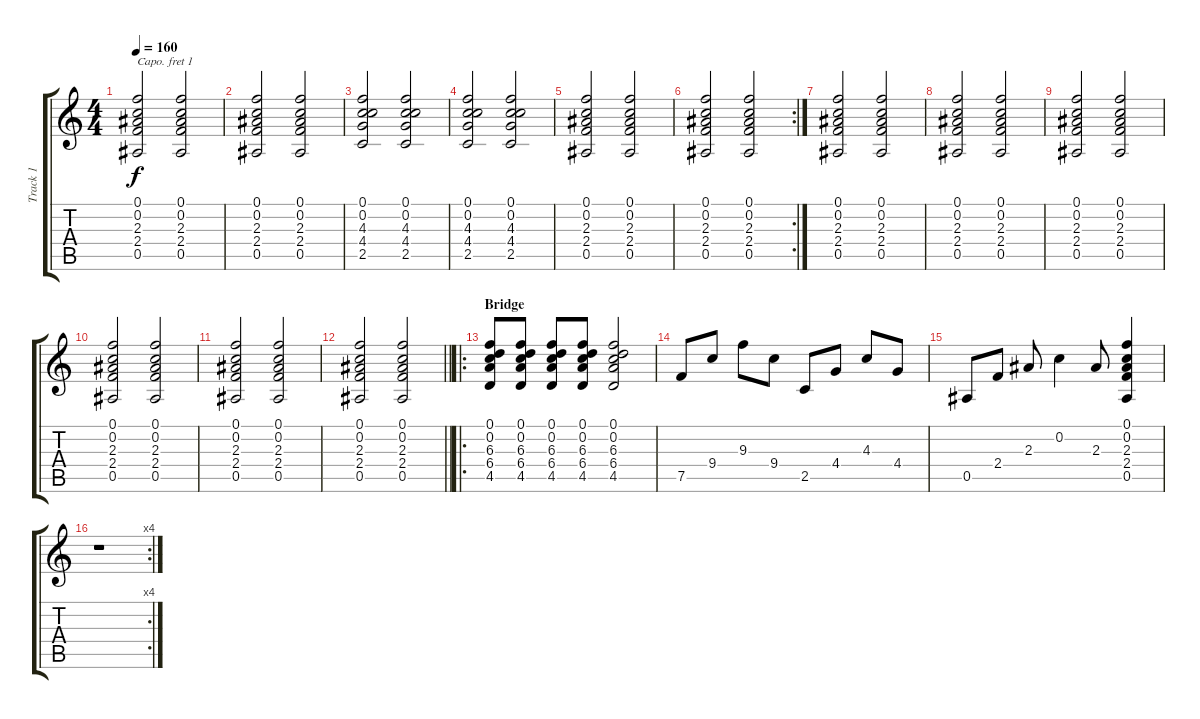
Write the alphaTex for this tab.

\track ("Track 1" "Track 1") {instrument acousticguitarsteel}
\staff {score tabs}
\capo 1
\tuning (E4 B3 G3 D3 A2 E2) {hide}
\ts (4 4)
\tempo 160
\clef g2
\ks c
(0.1 0.2 2.3 2.4 0.5).2{dy f} (0.1 0.2 2.3 2.4 0.5).2 |
(0.1 0.2 2.3 2.4 0.5).2 (0.1 0.2 2.3 2.4 0.5).2 |
(0.1 0.2 4.3 4.4 2.5).2 (0.1 0.2 4.3 4.4 2.5).2 |
(0.1 0.2 4.3 4.4 2.5).2 (0.1 0.2 4.3 4.4 2.5).2 |
(0.1 0.2 2.3 2.4 0.5).2 (0.1 0.2 2.3 2.4 0.5).2 |
\rc 2
(0.1 0.2 2.3 2.4 0.5).2 (0.1 0.2 2.3 2.4 0.5).2 |
(0.1 0.2 2.3 2.4 0.5).2 (0.1 0.2 2.3 2.4 0.5).2 |
(0.1 0.2 2.3 2.4 0.5).2 (0.1 0.2 2.3 2.4 0.5).2 |
(0.1 0.2 2.3 2.4 0.5).2 (0.1 0.2 2.3 2.4 0.5).2 |
(0.1 0.2 2.3 2.4 0.5).2 (0.1 0.2 2.3 2.4 0.5).2 |
(0.1 0.2 2.3 2.4 0.5).2 (0.1 0.2 2.3 2.4 0.5).2 |
\barLineRight lightlight
(0.1 0.2 2.3 2.4 0.5).2 (0.1 0.2 2.3 2.4 0.5).2 |
\ro
\section ("" "Bridge")
(0.1 0.2 6.3 6.4 4.5).8 (0.1 0.2 6.3 6.4 4.5).8 (0.1 0.2 6.3 6.4 4.5).8 (0.1 0.2 6.3 6.4 4.5).8 (0.1 0.2 6.3 6.4 4.5).2 |
7.5.8 9.4.8 9.3.8 9.4.8 2.5.8 4.4.8 4.3.8 4.4.8 |
0.5.8 2.4.8 2.3.8 0.2.4 2.3.8 (0.1 0.2 2.3 2.4 0.5).4 |
\rc 4
r.1
